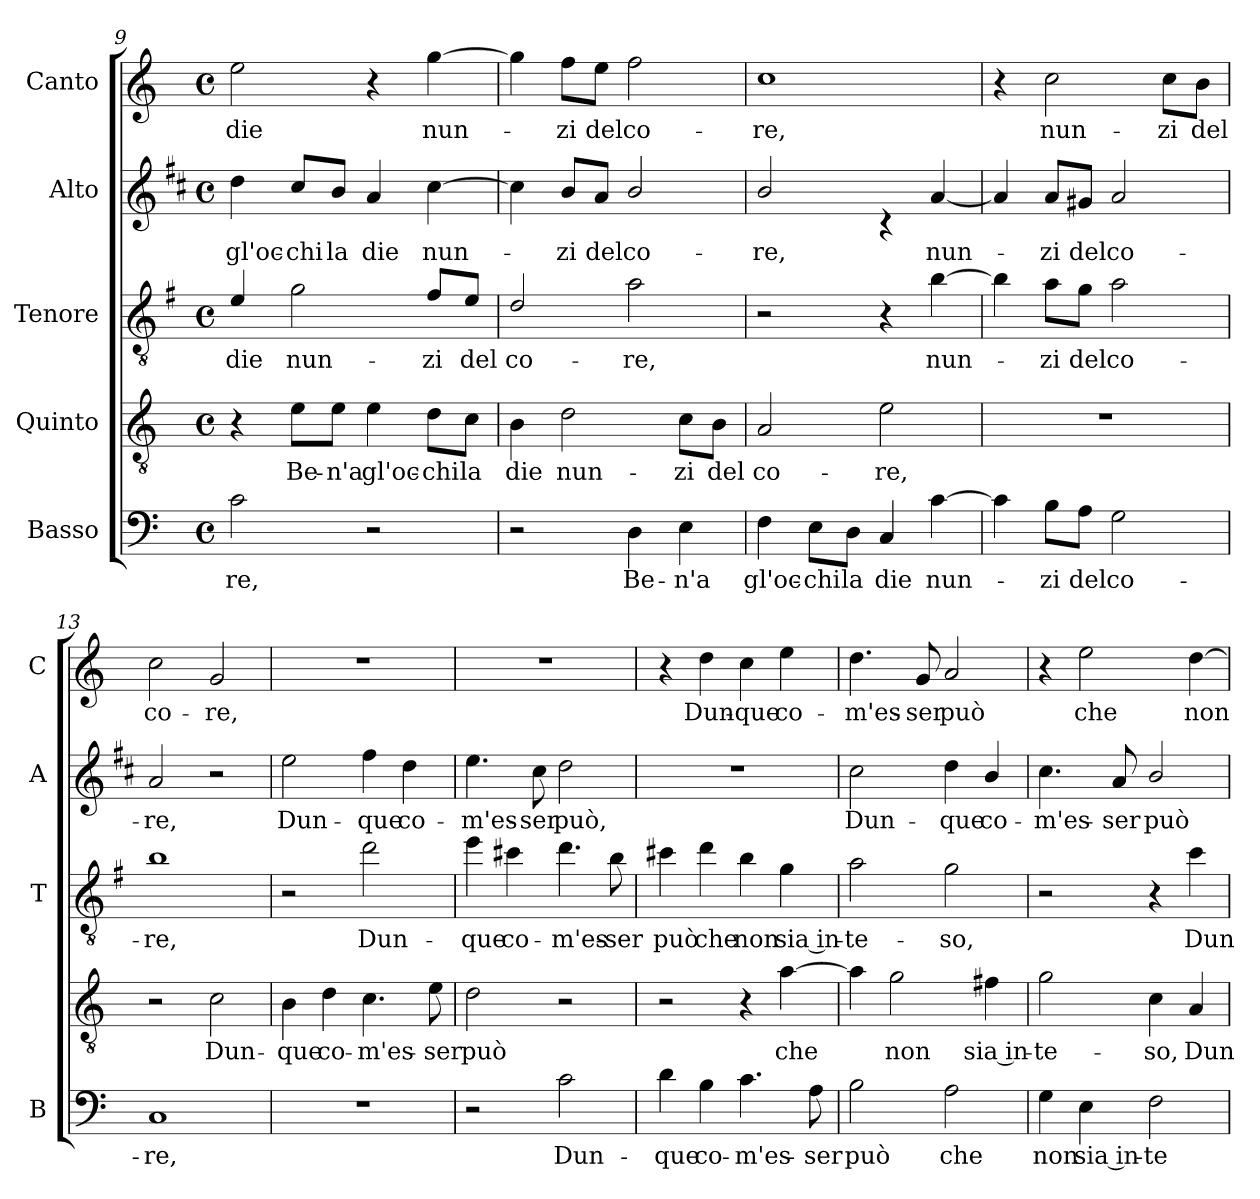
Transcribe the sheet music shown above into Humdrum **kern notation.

**kern	**text	**kern	**text	**kern	**text	**kern	**text	**kern	**text
*part5	*part5	*part4	*part4	*part3	*part3	*part2	*part2	*part1	*part1
*staff5	*staff5	*staff4	*staff4	*staff3	*staff3	*staff2	*staff2	*staff1	*staff1
*I"Basso	*	*I"Quinto	*	*I"Tenore	*	*I"Alto	*	*I"Canto	*
*I'B	*	*	*	*I'T	*	*I'A	*	*I'C	*
*clefF4	*	*clefGv2	*	*clefGv2	*	*clefG2	*	*clefG2	*
*	*	*	*	*ITrd4c7	*	*ITrd1c2	*	*	*
*k[]	*	*k[]	*	*k[]	*	*k[]	*	*k[]	*
*C:	*	*C:	*	*C:	*	*C:	*	*C:	*
*M4/4	*	*M4/4	*	*M4/4	*	*M4/4	*	*M4/4	*
*met(c)	*	*met(c)	*	*met(c)	*	*met(c)	*	*met(c)	*
=9	=9	=9	=9	=9	=9	=9	=9	=9	=9
!	!LO:LY:b	!	!	!	!LO:LY:b	!	!LO:LY:b	!	!LO:LY:b
2c\	-re,	4r	.	4A/	die	4cc\	gl'oc-	2ee\	die
!	!	!	!LO:LY:b	!	!LO:LY:b	!	!LO:LY:b	!	!
.	.	8e\L	Be-	2c\	nun-	8b/L	-chi	.	.
!	!	!	!LO:LY:b	!	!	!	!LO:LY:b	!	!
.	.	8e\J	-n'a	.	.	8a/J	la	.	.
!	!	!	!LO:LY:b	!	!	!	!LO:LY:b	!	!
2r	.	4e\	gl'oc-	.	.	4g/	die	4r	.
!	!	!	!LO:LY:b	!	!LO:LY:b	!	!LO:LY:b	!	!LO:LY:b
.	.	8d\L	-chi	8B/L	-zi	[4b\	nun-	[4gg\	nun-
!	!	!	!LO:LY:b	!	!LO:LY:b	!	!	!	!
.	.	8c\J	la	8A/J	del	.	.	.	.
=10	=10	=10	=10	=10	=10	=10	=10	=10	=10
!	!	!	!LO:LY:b	!	!LO:LY:b	!	!	!	!
2r	.	4B\	die	2G/	co-	4b\]	.	4gg\]	.
!	!	!	!LO:LY:b	!	!	!	!LO:LY:b	!	!LO:LY:b
.	.	2d\	nun-	.	.	8a/L	-zi	8ff\L	-zi
!	!	!	!	!	!	!	!LO:LY:b	!	!LO:LY:b
.	.	.	.	.	.	8g/J	del	8ee\J	del
!	!LO:LY:b	!	!	!	!LO:LY:b	!	!LO:LY:b	!	!LO:LY:b
4D\	Be-	.	.	2d\	-re,	2a/	co-	2ff\	co-
!	!LO:LY:b	!	!LO:LY:b	!	!	!	!	!	!
4E\	-n'a	8c\L	-zi	.	.	.	.	.	.
!	!	!	!LO:LY:b	!	!	!	!	!	!
.	.	8B\J	del	.	.	.	.	.	.
!!LO:PB:g=z
=11	=11	=11	=11	=11	=11	=11	=11	=11	=11
!	!LO:LY:b	!	!LO:LY:b	!	!	!	!LO:LY:b	!	!LO:LY:b
4F\	gl'oc-	2A/	co-	2r	.	2a/	-re,	1cc	-re,
!	!LO:LY:b	!	!	!	!	!	!	!	!
8E\L	-chi	.	.	.	.	.	.	.	.
!	!LO:LY:b	!	!	!	!	!	!	!	!
8D\J	la	.	.	.	.	.	.	.	.
!	!LO:LY:b	!	!LO:LY:b	!	!	!	!	!	!
4C/	die	2e\	-re,	4r	.	4rc	.	.	.
!	!LO:LY:b	!	!	!	!LO:LY:b	!	!LO:LY:b	!	!
[4c\	nun-	.	.	[4e\	nun-	[4g/	nun-	.	.
=12	=12	=12	=12	=12	=12	=12	=12	=12	=12
4c\]	.	1r	.	4e\]	.	4g/]	.	4r	.
!	!LO:LY:b	!	!	!	!LO:LY:b	!	!LO:LY:b	!	!LO:LY:b
8B\L	-zi	.	.	8d\L	-zi	8g/L	-zi	2cc\	nun-
!	!LO:LY:b	!	!	!	!LO:LY:b	!	!LO:LY:b	!	!
8A\J	del	.	.	8c\J	del	8f#X/J	del	.	.
!	!LO:LY:b	!	!	!	!LO:LY:b	!	!LO:LY:b	!	!
2G\	co-	.	.	2d\	co-	2g/	co-	.	.
!	!	!	!	!	!	!	!	!	!LO:LY:b
.	.	.	.	.	.	.	.	8cc\L	-zi
!	!	!	!	!	!	!	!	!	!LO:LY:b
.	.	.	.	.	.	.	.	8b\J	del
=13	=13	=13	=13	=13	=13	=13	=13	=13	=13
!	!LO:LY:b	!	!	!	!LO:LY:b	!	!LO:LY:b	!	!LO:LY:b
1C	-re,	2r	.	1e	-re,	2g/	-re,	2cc\	co-
!	!	!	!LO:LY:b	!	!	!	!	!	!LO:LY:b
.	.	2c\	Dun-	.	.	2r	.	2g/	-re,
=14	=14	=14	=14	=14	=14	=14	=14	=14	=14
!	!	!	!LO:LY:b	!	!	!	!LO:LY:b	!	!
1r	.	4B\	-que	2r	.	2dd\	Dun-	1r	.
!	!	!	!LO:LY:b	!	!	!	!	!	!
.	.	4d\	co-	.	.	.	.	.	.
!	!	!	!LO:LY:b	!	!LO:LY:b	!	!LO:LY:b	!	!
.	.	4.c\	-m'es-	2g\	Dun-	4ee\	-que	.	.
!	!	!	!	!	!	!	!LO:LY:b	!	!
.	.	.	.	.	.	4cc\	co-	.	.
!	!	!	!LO:LY:b	!	!	!	!	!	!
.	.	8e\	-ser	.	.	.	.	.	.
=15	=15	=15	=15	=15	=15	=15	=15	=15	=15
!	!	!	!LO:LY:b	!	!LO:LY:b	!	!LO:LY:b	!	!
2r	.	2d\	può	4a\	-que	4.dd\	-m'es-	1r	.
!	!	!	!	!	!LO:LY:b	!	!	!	!
.	.	.	.	4f#X\	co-	.	.	.	.
!	!	!	!	!	!	!	!LO:LY:b	!	!
.	.	.	.	.	.	8b\	-ser	.	.
!	!LO:LY:b	!	!	!	!LO:LY:b	!	!LO:LY:b	!	!
2c\	Dun-	2r	.	4.g\	-m'es-	2cc\	può,	.	.
!	!	!	!	!	!LO:LY:b	!	!	!	!
.	.	.	.	8e\	-ser	.	.	.	.
=16	=16	=16	=16	=16	=16	=16	=16	=16	=16
!	!LO:LY:b	!	!	!	!LO:LY:b	!	!	!	!
4d\	-que	2r	.	4f#X\	può	1r	.	4r	.
!	!LO:LY:b	!	!	!	!LO:LY:b	!	!	!	!LO:LY:b
4B\	co-	.	.	4g\	che	.	.	4dd\	Dun-
!	!LO:LY:b	!	!	!	!LO:LY:b	!	!	!	!LO:LY:b
4.c\	-m'es-	4r	.	4e\	non	.	.	4cc\	-que
!	!	!	!LO:LY:b	!	!LO:LY:b	!	!	!	!LO:LY:b
.	.	[4a\	che	4c\	sia in-	.	.	4ee\	co-
!	!LO:LY:b	!	!	!	!	!	!	!	!
8A\	-ser	.	.	.	.	.	.	.	.
!!LO:LB:g=z
=17	=17	=17	=17	=17	=17	=17	=17	=17	=17
!	!LO:LY:b	!	!	!	!LO:LY:b	!	!LO:LY:b	!	!LO:LY:b
2B\	può	4a\]	.	2d\	-te-	2b\	Dun-	4.dd\	-m'es-
!	!	!	!LO:LY:b	!	!	!	!	!	!
.	.	2g\	non	.	.	.	.	.	.
!	!	!	!	!	!	!	!	!	!LO:LY:b
.	.	.	.	.	.	.	.	8g/	-ser
!	!LO:LY:b	!	!	!	!LO:LY:b	!	!LO:LY:b	!	!LO:LY:b
2A\	che	.	.	2c\	-so,	4cc\	-que	2a/	può
!	!	!	!LO:LY:b	!	!	!	!LO:LY:b	!	!
.	.	4f#X\	sia in-	.	.	4a/	co-	.	.
=18	=18	=18	=18	=18	=18	=18	=18	=18	=18
!	!LO:LY:b	!	!LO:LY:b	!	!	!	!LO:LY:b	!	!
4G\	non	2g\	-te-	2r	.	4.b\	-m'es-	4r	.
!	!LO:LY:b	!	!	!	!	!	!	!	!LO:LY:b
4E\	sia in-	.	.	.	.	.	.	2ee\	che
!	!	!	!	!	!	!	!LO:LY:b	!	!
.	.	.	.	.	.	8g/	-ser	.	.
!	!LO:LY:b	!	!LO:LY:b	!	!	!	!LO:LY:b	!	!
2F\	-te-	4c\	-so,	4r	.	2a/	può	.	.
!	!	!	!LO:LY:b	!	!LO:LY:b	!	!	!	!LO:LY:b
.	.	4A/	Dun-	4f\	Dun-	.	.	[4dd\	non
=	=	=	=	=	=	=	=	=	=
*-	*-	*-	*-	*-	*-	*-	*-	*-	*-
